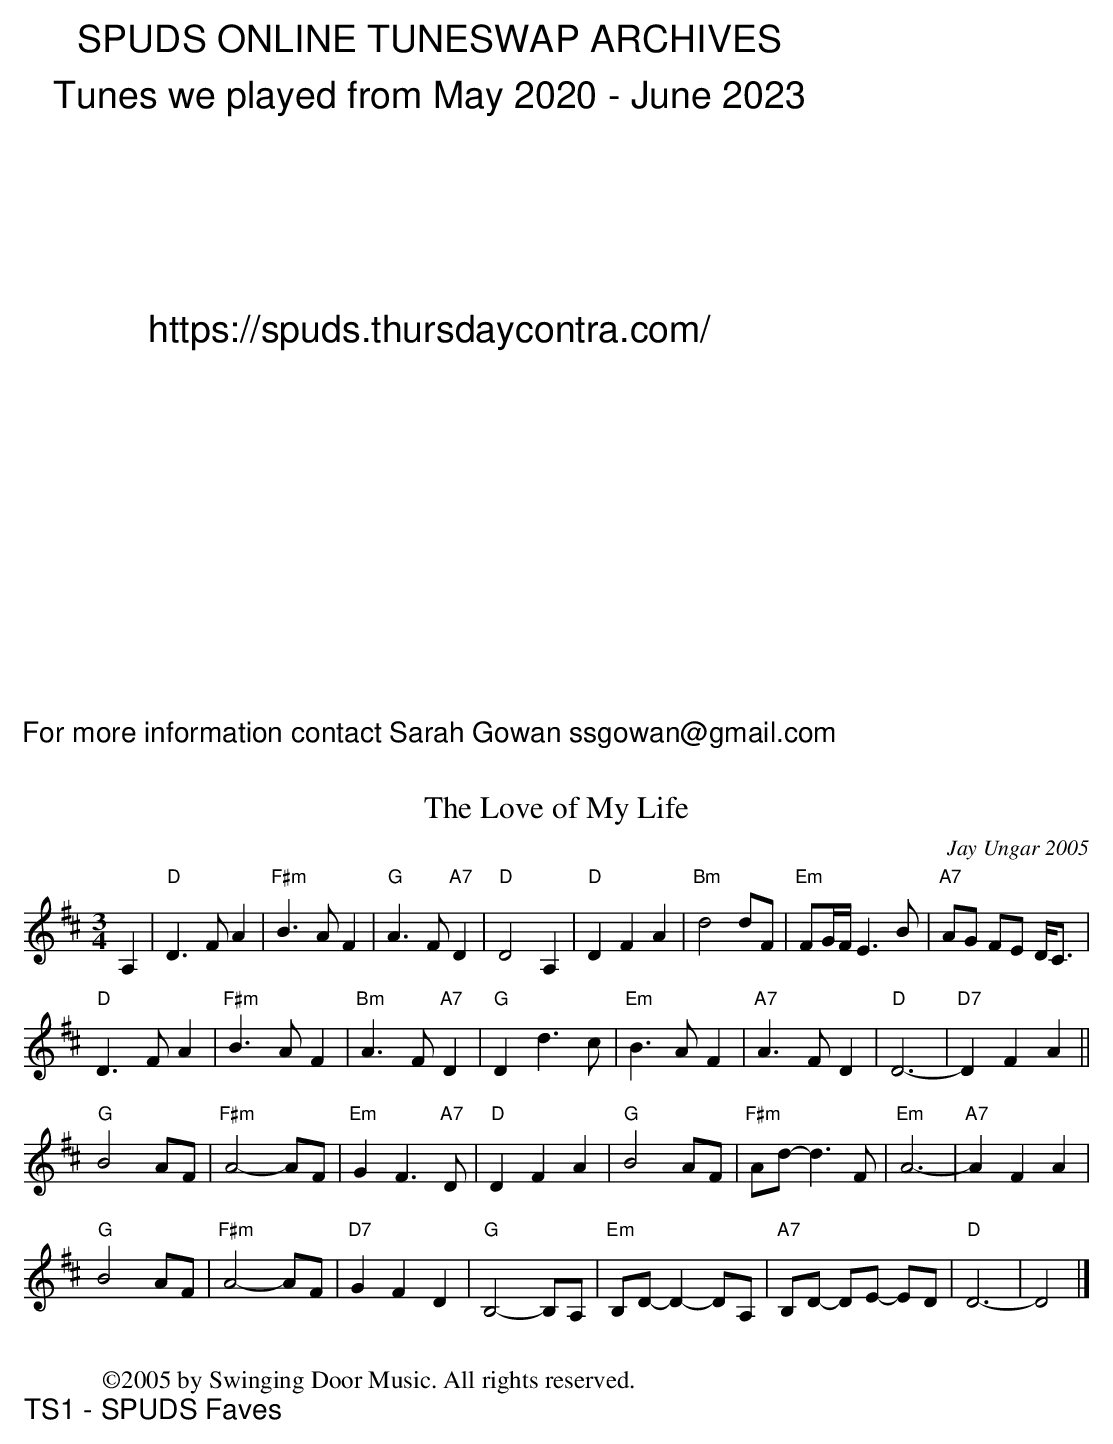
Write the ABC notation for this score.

X:1
T:Love of My Life, The
C:Jay Ungar 2005
M:3/4
K:D
A,2|"D"D3FA2|"F#m"B3AF2|"G"A3F"A7"D2|"D"D4A,2|\
"D"D2F2A2|"Bm"d4dF|"Em"FG/F/E3B|"A7"AG FE D<C|
"D"D3FA2|"F#m"B3AF2|"Bm"A3F"A7"D2|"G"D2d3c|\
"Em"B3AF2|"A7"A3FD2|"D"D6-|"D7"D2F2A2||
"G"B4AF|"F#m"A4-AF|"Em"G2F3"A7"D|"D"D2F2A2|\
"G"B4AF|"F#m"Ad-d3F|"Em"A6-|"A7"A2F2A2|
"G"B4AF|"F#m"A4-AF|"D7"G2F2D2|"G"B,4-B,A,|\
"Em"B,D-D2-DA,|"A7"B,D -DE -ED|"D"D6-|D4|]
W:
W:©2005 by Swinging Door Music. All rights reserved.
